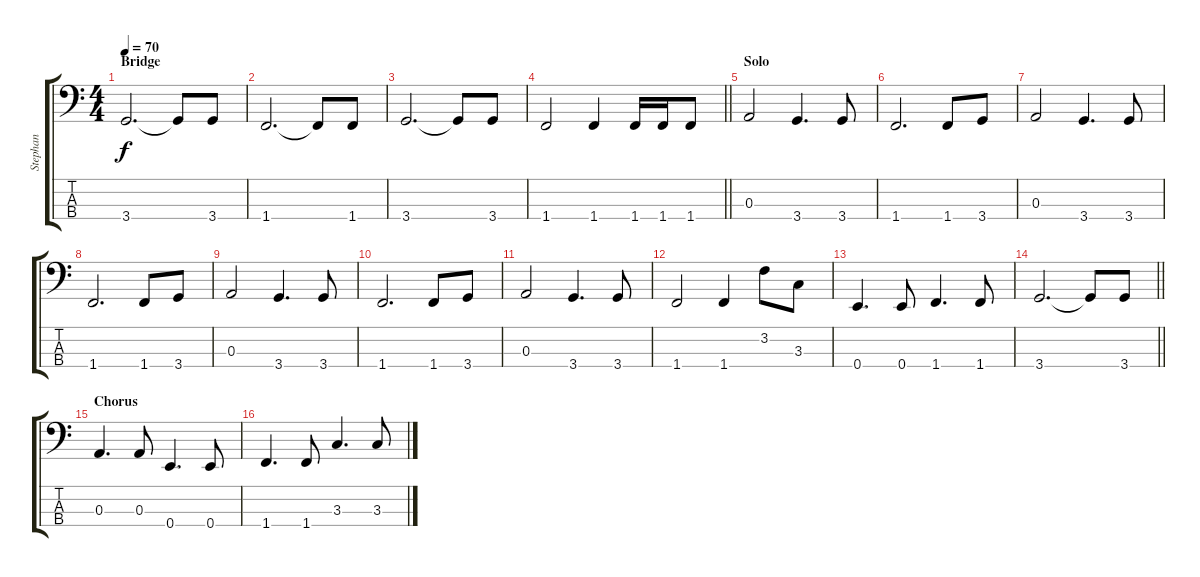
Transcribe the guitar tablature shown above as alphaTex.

\track ("Stephan" "Stephan") {instrument electricbassfinger}
\staff {score tabs}
\tuning (G2 D2 A1 E1) {hide}
\ts (4 4)
\section ("" "Bridge")
\tempo 70
\clef f4
\ks c
3.4.2{d dy f} 3.4{t}.8 3.4.8 |
1.4.2{d} 1.4{t}.8 1.4.8 |
3.4.2{d} 3.4{t}.8 3.4.8 |
\barLineRight lightlight
1.4.2 1.4.4 1.4.16 1.4.16 1.4.8 |
\section ("" "Solo")
0.3.2 3.4.4{d} 3.4.8 |
1.4.2{d} 1.4.8 3.4.8 |
0.3.2 3.4.4{d} 3.4.8 |
1.4.2{d} 1.4.8 3.4.8 |
0.3.2 3.4.4{d} 3.4.8 |
1.4.2{d} 1.4.8 3.4.8 |
0.3.2 3.4.4{d} 3.4.8 |
1.4.2 1.4.4 3.2.8 3.3.8 |
0.4.4{d} 0.4.8 1.4.4{d} 1.4.8 |
\barLineRight lightlight
3.4.2{d} 3.4{t}.8 3.4.8 |
\section ("" "Chorus")
0.3.4{d} 0.3.8 0.4.4{d} 0.4.8 |
1.4.4{d} 1.4.8 3.3.4{d} 3.3.8
